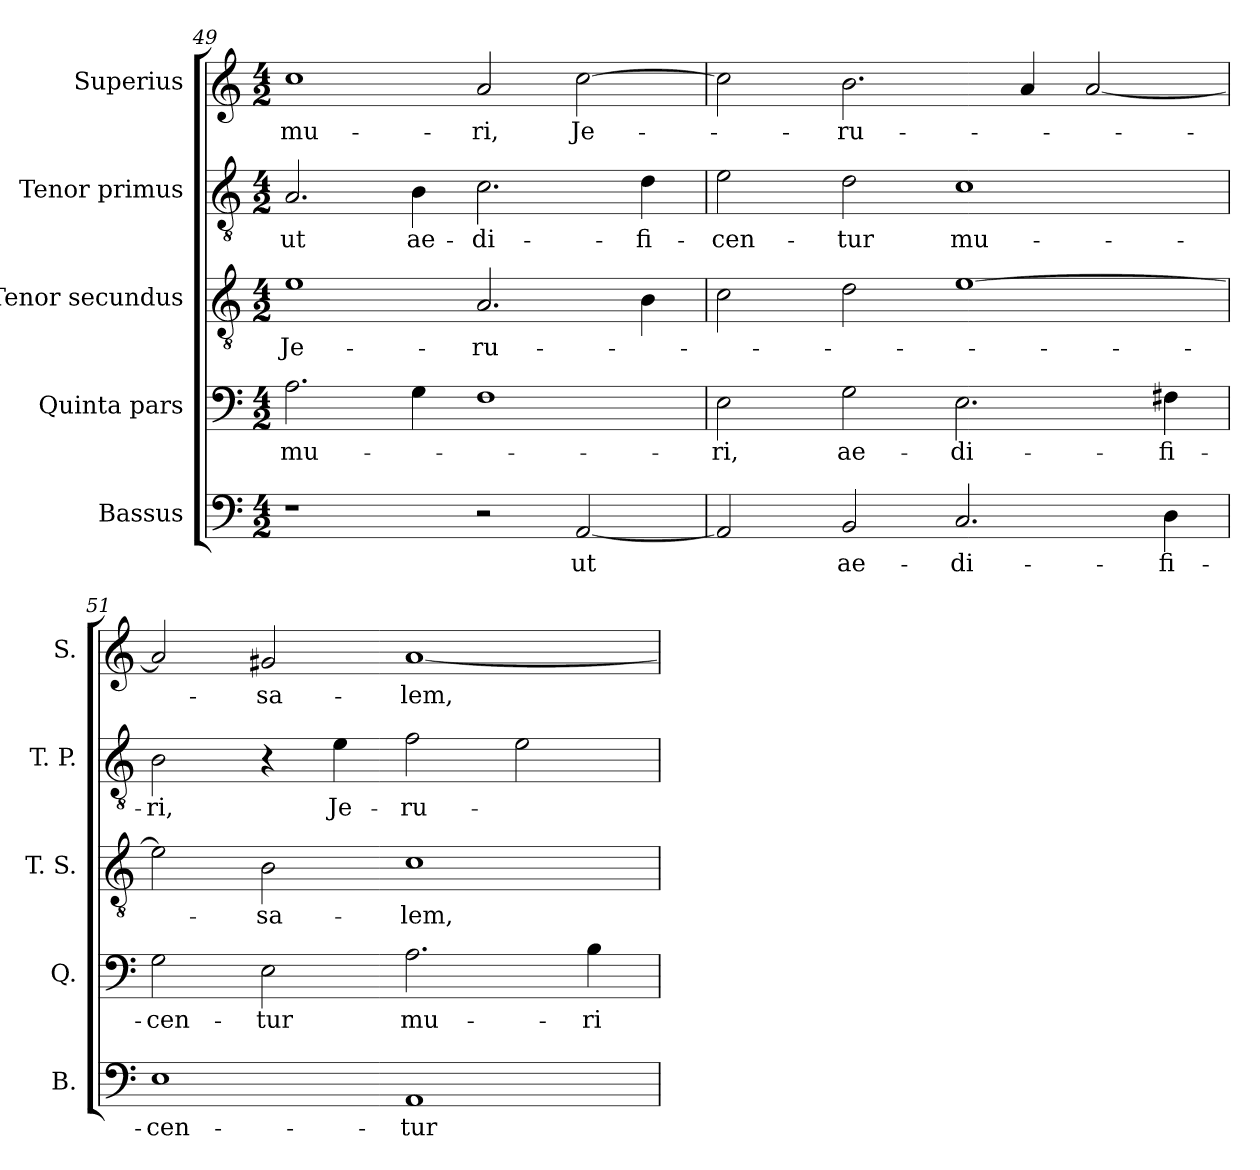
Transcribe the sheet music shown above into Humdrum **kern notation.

**kern	**text	**kern	**text	**kern	**text	**kern	**text	**kern	**text
*part5	*part5	*part4	*part4	*part3	*part3	*part2	*part2	*part1	*part1
*staff5	*staff5	*staff4	*staff4	*staff3	*staff3	*staff2	*staff2	*staff1	*staff1
*I"Bassus	*	*I"Quinta pars	*	*I"Tenor secundus	*	*I"Tenor primus	*	*I"Superius	*
*I'B.	*	*I'Q.	*	*I'T. S.	*	*I'T. P.	*	*I'S.	*
*clefF4	*	*clefF4	*	*clefGv2	*	*clefGv2	*	*clefG2	*
*M4/2	*	*M4/2	*	*M4/2	*	*M4/2	*	*M4/2	*
=49	=49	=49	=49	=49	=49	=49	=49	=49	=49
!	!	!	!LO:LY:b:cj	!	!LO:LY:b:cj	!	!LO:LY:b:cj	!	!LO:LY:b:cj
1r	.	2.A\	mu-	1e	Je-	2.A/	ut	1cc	mu-
!	!	!	!	!	!	!	!LO:LY:b:cj	!	!
.	.	4G\	.	.	.	4B\	ae-	.	.
!	!	!	!	!	!LO:LY:b:cj	!	!LO:LY:b:cj	!	!LO:LY:b:cj
2r	.	1F	.	2.A/	-ru-	2.c\	-di-	2a/	-ri,
!	!LO:LY:b:cj	!	!	!	!	!	!	!	!LO:LY:b:cj
[>2AA/	ut	.	.	.	.	.	.	[<2cc\	Je-
!	!	!	!	!	!	!	!LO:LY:b:cj	!	!
.	.	.	.	4B\	.	4d\	-fi-	.	.
!!LO:LB:g=z
=50	=50	=50	=50	=50	=50	=50	=50	=50	=50
!	!	!	!LO:LY:b:cj	!	!	!	!LO:LY:b:cj	!	!
*	*	*	*	*^	*	*	*	*^	*
2AA/]	.	2E\	-ri,	2c\	2ryy	.	2e\	-cen-	2cc\]	8ryy	.
.	.	.	.	.	.	.	.	.	.	1...ryy	.
!	!LO:LY:b:cj	!	!LO:LY:b:cj	!	!	!	!	!LO:LY:b:cj	!	!	!LO:LY:b:cj
2BB/	ae-	2G\	ae-	2d\	32ryy	.	2d\	-tur	2.b\	.	-ru-
.	.	.	.	.	1ryy	.	.	.	.	.	.
!	!LO:LY:b:cj	!	!LO:LY:b:cj	!	!	!	!	!LO:LY:b:cj	!	!	!
2.C/	-di-	2.E\	-di-	[>1e	.	.	1c	mu-	.	.	.
.	.	.	.	.	.	.	.	.	4a/	.	.
.	.	.	.	.	.	.	.	.	[<2a/	.	.
.	.	.	.	.	4...ryy	.	.	.	.	.	.
!	!LO:LY:b:cj	!	!LO:LY:b:cj	!	!	!	!	!	!	!	!
4D\	-fi-	4F#X\	-fi-	.	.	.	.	.	.	.	.
=51	=51	=51	=51	=51	=51	=51	=51	=51	=51	=51	=51
!	!LO:LY:b:cj	!	!LO:LY:b:cj	!	!	!	!	!LO:LY:b:cj	!	!	!
*	*	*	*	*v	*v	*	*	*	*v	*v	*
1E	-cen-	2G\	-cen-	2e\]	.	2B\	-ri,	2a/]	.
!	!	!	!LO:LY:b:cj	!	!LO:LY:b:cj	!	!	!	!LO:LY:b:cj
.	.	2E\	-tur	2B\	-sa-	4r	.	2g#X/	-sa-
!	!	!	!	!	!	!	!LO:LY:b:cj	!	!
.	.	.	.	.	.	4e\	Je-	.	.
!	!LO:LY:b:cj	!	!LO:LY:b:cj	!	!LO:LY:b:cj	!	!LO:LY:b:cj	!	!LO:LY:b
1AA	-tur	2.A\	mu-	1c	-lem,	2f\	-ru-	[<1a	-lem,
.	.	.	.	.	.	2e\	.	.	.
!	!	!	!LO:LY:b:cj	!	!	!	!	!	!
.	.	4B\	-ri	.	.	.	.	.	.
=	=	=	=	=	=	=	=	=	=
*-	*-	*-	*-	*-	*-	*-	*-	*-	*-
